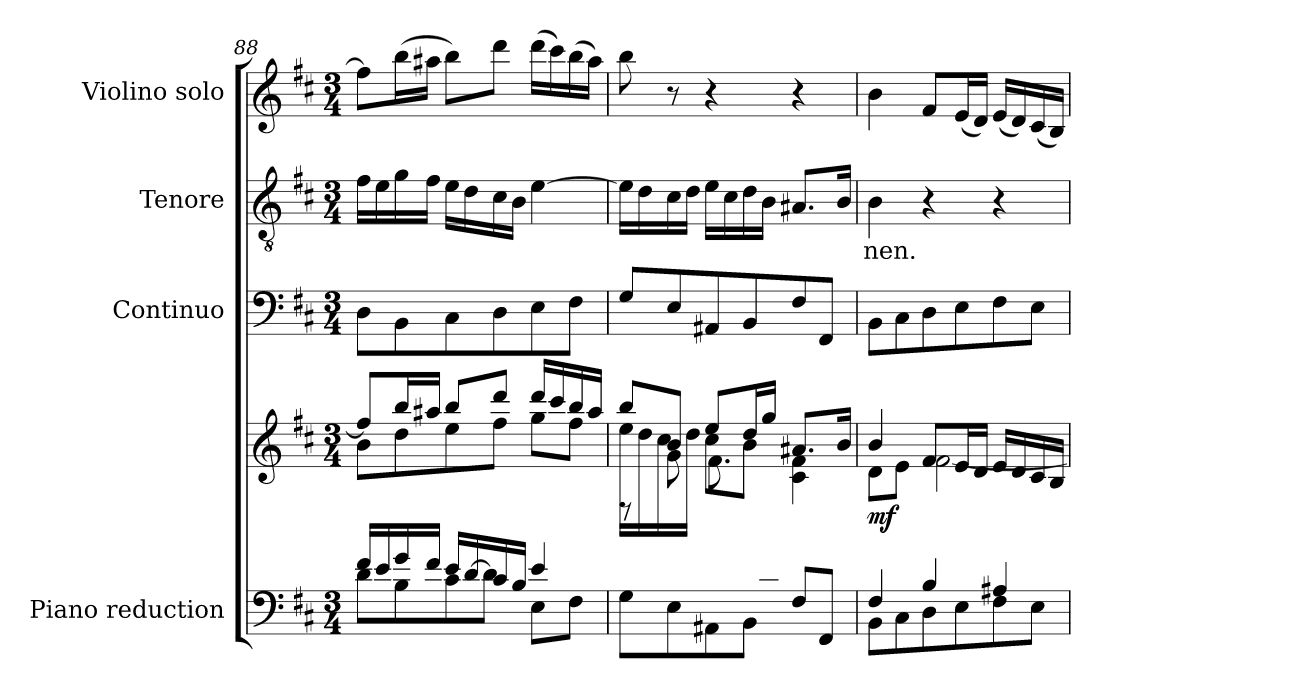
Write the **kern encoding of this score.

**kern	**kern	**dynam	**kern	**kern	**text	**kern
*part4	*part4	*part4	*part3	*part2	*part2	*part1
*staff5	*staff4	*staff4/5	*staff3	*staff2	*staff2	*staff1
*I"Piano reduction	*	*	*I"Continuo	*I"Tenore	*	*I"Violino solo
*I'Pno	*	*	*	*	*	*I'Vln
*clefF4	*clefG2	*	*clefF4	*clefGv2	*	*clefG2
*k[f#c#]	*k[f#c#]	*	*k[f#c#]	*k[f#c#]	*	*k[f#c#]
*M3/4	*M3/4	*	*M3/4	*M3/4	*	*M3/4
=88	=88	=88	=88	=88	=88	=88
*^	*^	*	*	*	*	*
16f#/LL	8d\L	8ff#/L]	8b\L	.	8D\L	16f#\LL	.	8ff#\L]
16e/	.	.	.	.	.	16e\	.	.
16g/	8B\	16bb/L	8dd\	.	8BB\	16g\	.	(>16bb\L
16f#/JJ	.	16aa#X/JJ	.	.	.	16f#\JJ	.	16aa#X\JJ
16e/LL	8c#\	8bb/L	8ee\	.	8C#\	16e\LL	.	8bb\L)
[16d/	.	.	.	.	.	16d\	.	.
16c#/	8d\J]	8ddd/J	8ff#\J	.	8D\	16c#\	.	8ddd\J
16B/JJ	.	.	.	.	.	16B\JJ	.	.
4e/	8E\L	16ddd/LL	8gg\L	.	8E\	[4e\	.	(>16ddd\LL
.	.	16ccc#/	.	.	.	.	.	16ccc#\)
.	8F#\J	16bb/	8ff#\J	.	8F#\J	.	.	(>16bb\
.	.	16aa#/JJ	.	.	.	.	.	16aa#\JJ)
=89	=89	=89	=89	=89	=89	=89	=89	=89
*	*	*	*^	*	*	*	*	*
4..ryy	8G\L	8bb/L	16ee\LL	8rD	.	8G/L	16e\LL]	.	8bb\
.	.	.	16dd\	.	.	.	16d\	.	.
.	8E\	8b/J	16cc#\	8g\	.	8E/	16c#\	.	8r
.	.	.	16dd\JJ	.	.	.	16d\JJ	.	.
.	8AA#X\	8ee/L	8cc#\L	8.f#\L	.	8AA#X/	16e\LL	.	4r
.	.	.	.	.	.	.	16c#\	.	.
.	8BB\J	16dd/L	8b\J	.	.	8BB/	16d\	.	.
16d/Jk	.	16gg/JJ	.	16ryy	.	.	16B\JJ	.	.
4ryy	8F#/L	8.a#X/L	4c#\ 4f#\	4ryy	.	8F#/	8.A#X/L	.	4r
.	8FF#/J	.	.	.	.	8FF#/J	.	.	.
.	.	16b/Jk	.	.	.	.	16B/Jk	.	.
*	*	*	*v	*v	*	*	*	*	*
!!LO:LB:g=z
=90	=90	=90	=90	=90	=90	=90	=90	=90
!	!	!	!	!LO:DY:b	!	!	!LO:LY:b	!
4F#/	8BB\L	4b/	8d\L	mf	8BB\L	4B\	-nen.	4b\
.	8C#\	.	8e\J	.	8C#\	.	.	.
4B/	8D\	8f#/L	[2f#\	.	8D\	4r	.	8f#/L
.	8E\	16e/L	.	.	8E\	.	.	(<16e/L
.	.	16d/JJ	.	.	.	.	.	16d/JJ)
4A#X/	8F#\	16e/LL	.	.	8F#\	4r	.	(<16e/LL
.	.	16d/	.	.	.	.	.	16d/)
.	8E\J	16c#/	.	.	8E\J	.	.	(<16c#/
.	.	16B/JJ	.	.	.	.	.	16B/JJ)
*v	*v	*	*	*	*	*	*	*
*	*v	*v	*	*	*	*	*
=	=	=	=	=	=	=
*-	*-	*-	*-	*-	*-	*-
